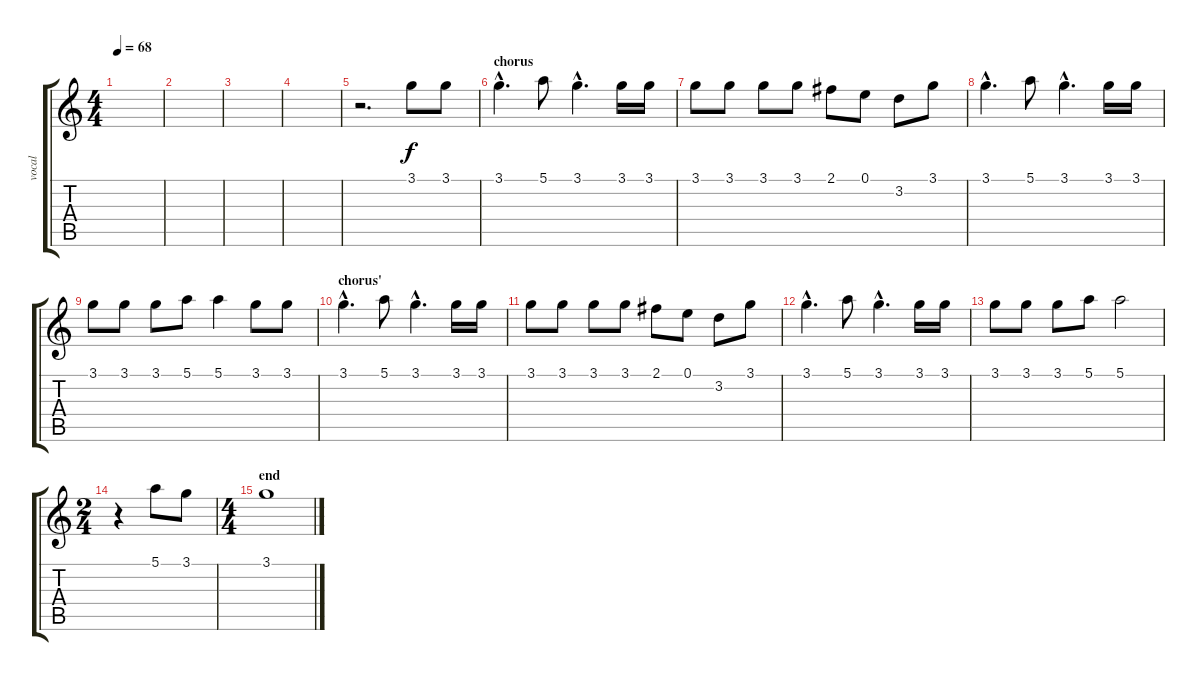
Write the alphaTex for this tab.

\track ("vocal" "vocal") {instrument piccolo}
\staff {score tabs}
\tuning (E5 B4 G4 D4 A3 E3) {hide}
\ts (4 4)
\tempo 68
\clef g2
\ks c
|
|
|
|
r.2{d} 3.1.8 3.1.8 |
\section ("" "chorus")
3.1{hac}.4{d} 5.1.8 3.1{hac}.4{d} 3.1.16 3.1.16 |
3.1.8 3.1.8 3.1.8 3.1.8 2.1.8 0.1.8 3.2.8 3.1.8 |
3.1{hac}.4{d} 5.1.8 3.1{hac}.4{d} 3.1.16 3.1.16 |
3.1.8 3.1.8 3.1.8 5.1.8 5.1.4 3.1.8 3.1.8 |
\section ("" "chorus'")
3.1{hac}.4{d} 5.1.8 3.1{hac}.4{d} 3.1.16 3.1.16 |
3.1.8 3.1.8 3.1.8 3.1.8 2.1.8 0.1.8 3.2.8 3.1.8 |
3.1{hac}.4{d} 5.1.8 3.1{hac}.4{d} 3.1.16 3.1.16 |
3.1.8 3.1.8 3.1.8 5.1.8 5.1.2 |
\ts (2 4)
r.4 5.1.8 3.1.8 |
\ts (4 4)
\section ("" "end")
3.1.1
